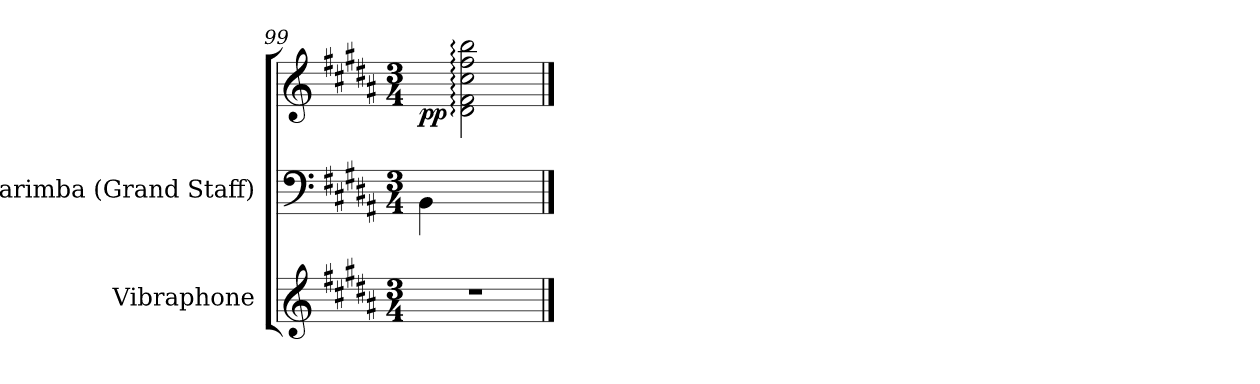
**kern	**kern	**kern	**dynam
*part2	*part1	*part1	*part1
*staff3	*staff2	*staff1	*staff1/2
*I"Vibraphone	*I"Marimba (Grand Staff)	*	*
*I'Vib.	*I'Mar	*	*
*clefG2	*clefF4	*clefG2	*
*k[f#c#g#d#a#]	*k[f#c#g#d#a#]	*k[f#c#g#d#a#]	*
*M3/4	*M3/4	*M3/4	*
=99	=99	=99	=99
*	*^	*	*
!	!	!	!	!LO:DY:b
2.r	4ryy	4BB\	4ryy	pp
.	4ryy	2ryy	2d#\: 2f#\: 2cc#\: 2ff#\: 2bb\:	.
.	4ryy	.	.	.
*	*v	*v	*	*
==	==	==	==
*-	*-	*-	*-
